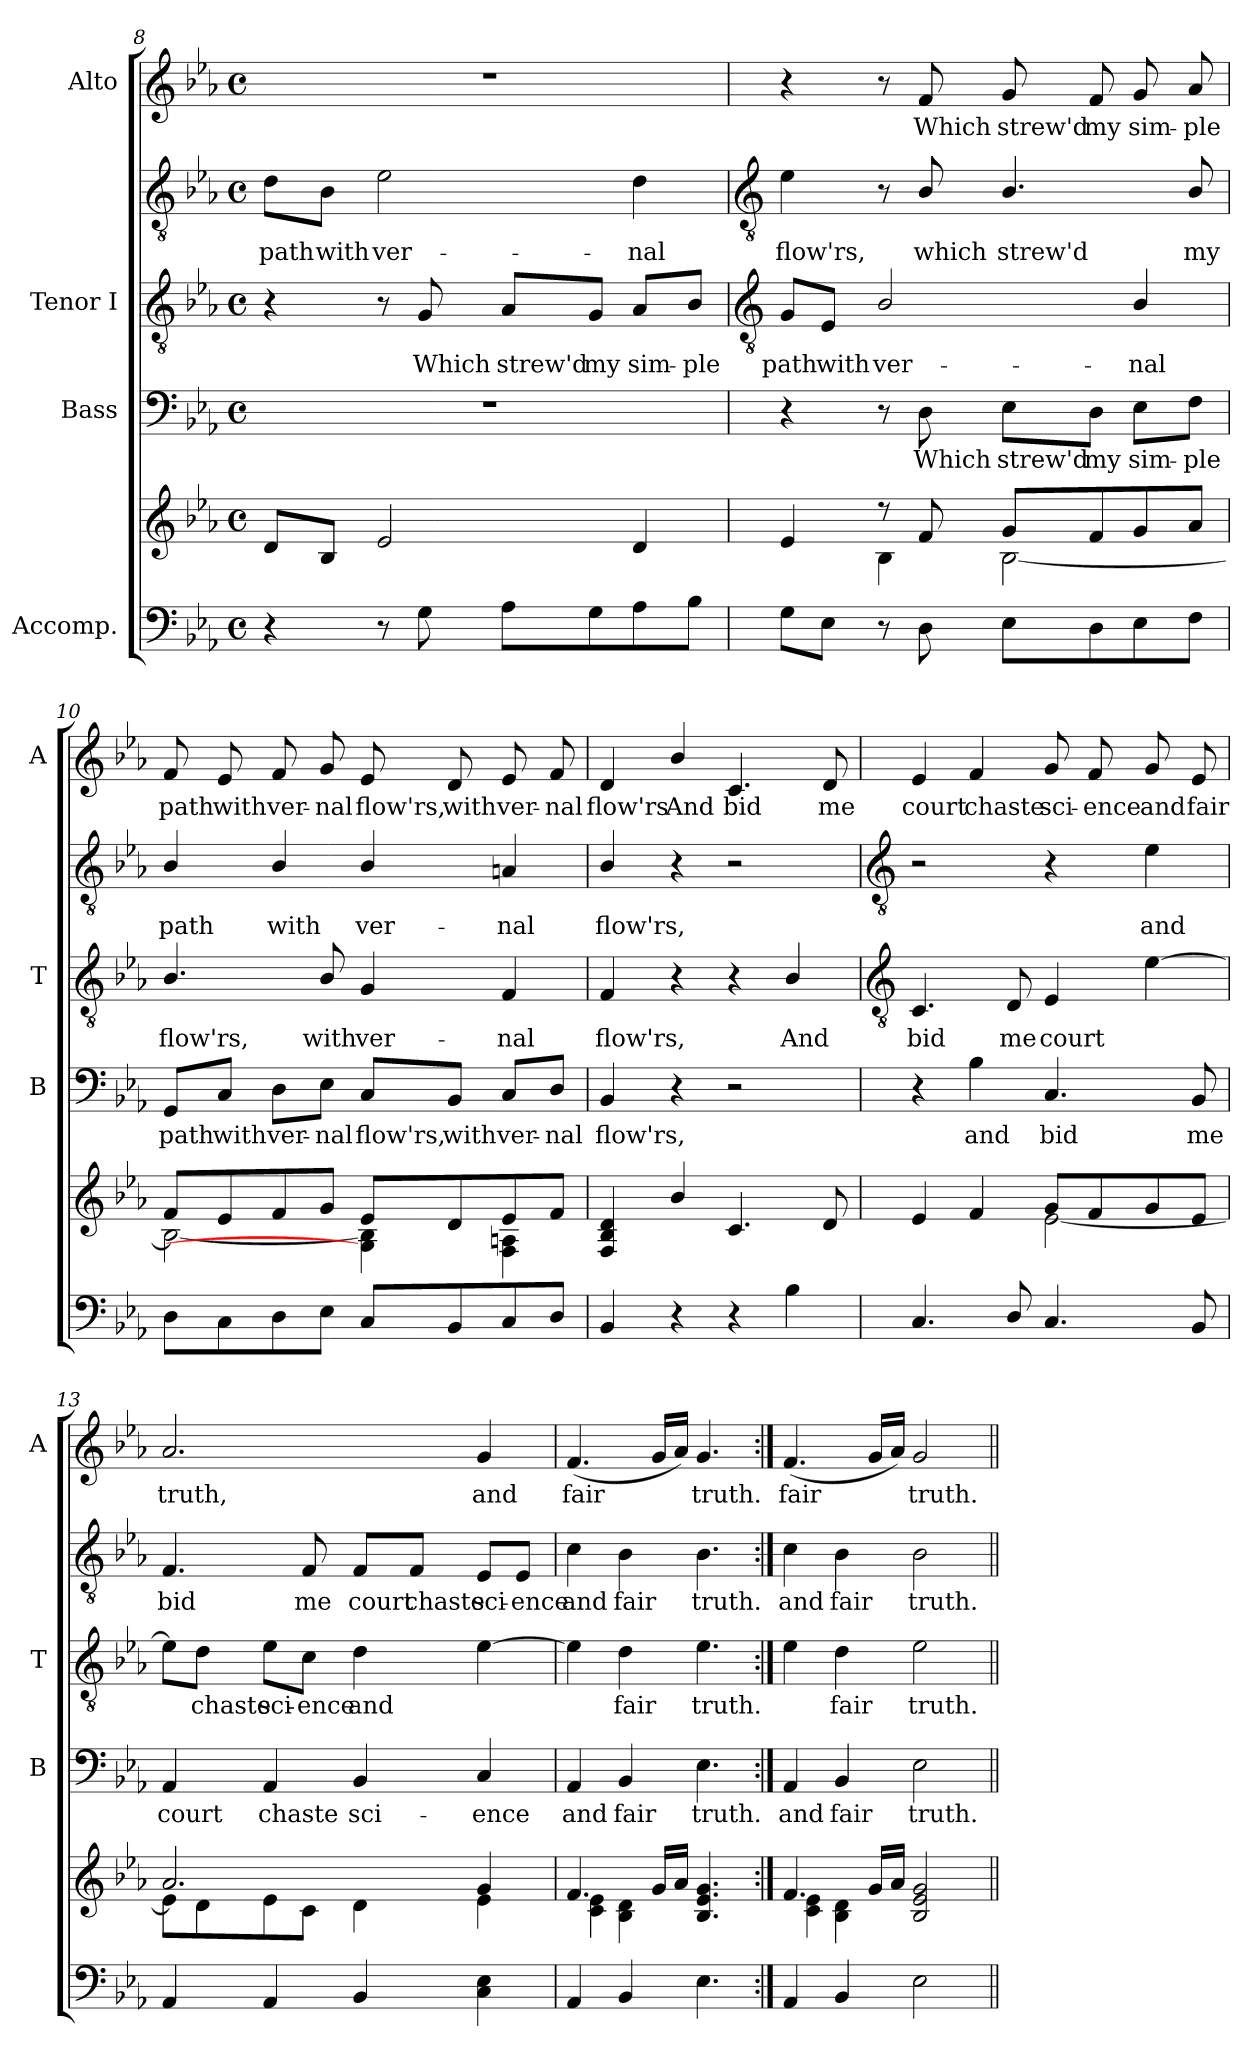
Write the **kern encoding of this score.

**kern	**kern	**kern	**text	**kern	**text	**kern	**text	**kern	**text
*part4	*part4	*part3	*part3	*part2	*part2	*part2	*part2	*part1	*part1
*staff6	*staff5	*staff4	*staff4	*staff3	*staff3	*staff2	*staff2	*staff1	*staff1
*I"Accomp.	*	*I"Bass	*	*I"Tenor I	*	*	*	*I"Alto	*
*	*	*I'B	*	*I'T	*	*	*	*I'A	*
*clefF4	*clefG2	*clefF4	*	*clefGv2	*	*clefGv2	*	*clefG2	*
*k[b-e-a-]	*k[b-e-a-]	*k[b-e-a-]	*	*k[b-e-a-]	*	*k[b-e-a-]	*	*k[b-e-a-]	*
*E-:	*E-:	*E-:	*	*E-:	*	*E-:	*	*E-:	*
*M4/4	*M4/4	*M4/4	*	*M4/4	*	*M4/4	*	*M4/4	*
*met(c)	*met(c)	*met(c)	*	*met(c)	*	*met(c)	*	*met(c)	*
=8	=8	=8	=8	=8	=8	=8	=8	=8	=8
!	!	!	!	!	!	!	!LO:LY:b	!	!
4r	8dL	1r	.	4r	.	8d\L	path	1r	.
!	!	!	!	!	!	!	!LO:LY:b	!	!
.	8B-J	.	.	.	.	8B-\J	with	.	.
!	!	!	!	!	!	!	!LO:LY:b	!	!
8r	2e-	.	.	8r	.	2e-	ver-	.	.
!	!	!	!	!	!LO:LY:b	!	!	!	!
8G\	.	.	.	8G	Which	.	.	.	.
!	!	!	!	!	!LO:LY:b	!	!	!	!
8A-\L	.	.	.	8A-/L	strew'd	.	.	.	.
!	!	!	!	!	!LO:LY:b	!	!	!	!
8G\	.	.	.	8G/J	my	.	.	.	.
!	!	!	!	!	!LO:LY:b	!	!LO:LY:b	!	!
8A-\	4d	.	.	8A-/L	sim-	4d	-nal	.	.
!	!	!	!	!	!LO:LY:b	!	!	!	!
8B-\J	.	.	.	8B-/J	-ple	.	.	.	.
!!LO:LB:g=z
=9	=9	=9	=9	=9	=9	=9	=9	=9	=9
*	*	*	*	*clefGv2	*	*clefGv2	*	*	*
*	*^	*	*	*	*	*	*	*	*
!	!	!	!	!	!	!LO:LY:b	!	!LO:LY:b	!	!
8G\L	4e-	4ryy	4r	.	8G/L	path	4e-	flow'rs,	4r	.
!	!	!	!	!	!	!LO:LY:b	!	!	!	!
8E-\J	.	.	.	.	8E-/J	with	.	.	.	.
!	!	!	!	!	!	!LO:LY:b	!	!	!	!
8r	8r	4B-\	8r	.	2B-/	ver-	8r	.	8r	.
!	!	!	!	!LO:LY:b	!	!	!	!LO:LY:b	!	!LO:LY:b
8D\	8f	.	8D	Which	.	.	8B-/	which	8f	Which
!	!	!	!	!LO:LY:b	!	!	!	!LO:LY:b	!	!LO:LY:b
8E-\L	8gL	[2B-\	8E-\L	strew'd	.	.	4.B-/	strew'd	8g	strew'd
!	!	!	!	!LO:LY:b	!	!	!	!	!	!LO:LY:b
8D\	8f	.	8D\J	my	.	.	.	.	8f	my
!	!	!	!	!LO:LY:b	!	!LO:LY:b	!	!	!	!LO:LY:b
8E-\	8g	.	8E-\L	sim-	4B-/	-nal	.	.	8g	sim-
!	!	!	!	!LO:LY:b	!	!	!	!LO:LY:b	!	!LO:LY:b
8F\J	8a-J	.	8F\J	-ple	.	.	8B-/	my	8a-	-ple
=10	=10	=10	=10	=10	=10	=10	=10	=10	=10	=10
!	!	!	!	!LO:LY:b	!	!LO:LY:b	!	!LO:LY:b	!	!LO:LY:b
8D\L	8fL	2B-\_	8GG/L	path	4.B-/	flow'rs,	4B-/	path	8f	path
!	!	!	!	!LO:LY:b	!	!	!	!	!	!LO:LY:b
8C\	8e-	.	8C/J	with	.	.	.	.	8e-	with
!	!	!	!	!LO:LY:b	!	!	!	!LO:LY:b	!	!LO:LY:b
8D\	8f	.	8D\L	ver-	.	.	4B-/	with	8f	ver-
!	!	!	!	!LO:LY:b	!	!LO:LY:b	!	!	!	!LO:LY:b
8E-\J	8gJ	.	8E-\J	-nal	8B-/	with	.	.	8g	-nal
!	!	!	!	!LO:LY:b	!	!LO:LY:b	!	!LO:LY:b	!	!LO:LY:b
8CL	8e-L	4G\] 4B-\]	8C/L	flow'rs,	4G	ver-	4B-/	ver-	8e-	flow'rs,
!	!	!	!	!LO:LY:b	!	!	!	!	!	!LO:LY:b
8BB-	8d	.	8BB-/J	with	.	.	.	.	8d	with
!	!	!	!	!LO:LY:b	!	!LO:LY:b	!	!LO:LY:b	!	!LO:LY:b
8C	8e-	4F\ 4An\	8C/L	ver-	4F	-nal	4An	-nal	8e-	ver-
!	!	!	!	!LO:LY:b	!	!	!	!	!	!LO:LY:b
8DJ	8fJ	.	8D/J	-nal	.	.	.	.	8f	-nal
=11	=11	=11	=11	=11	=11	=11	=11	=11	=11	=11
!	!	!	!	!LO:LY:b	!	!LO:LY:b	!	!LO:LY:b	!	!LO:LY:b
4BB-	4F 4B- 4d	4ryy	4BB-	flow'rs,	4F	flow'rs,	4B-/	flow'rs,	4d	flow'rs
!	!	!	!	!	!	!	!	!	!	!LO:LY:b
4r	4b-/	4ryy	4r	.	4r	.	4r	.	4b-/	And
!	!	!	!	!	!	!	!	!	!	!LO:LY:b
4r	4.c	2ryy	2r	.	4r	.	2r	.	4.c	bid
!	!	!	!	!	!	!LO:LY:b	!	!	!	!
4B-\	.	.	.	.	4B-/	And	.	.	.	.
!	!	!	!	!	!	!	!	!	!	!LO:LY:b
.	8d	.	.	.	.	.	.	.	8d	me
!!LO:LB:g=z
=12	=12	=12	=12	=12	=12	=12	=12	=12	=12	=12
*	*	*	*	*	*clefGv2	*	*clefGv2	*	*	*
!	!	!	!	!	!	!LO:LY:b	!	!	!	!LO:LY:b
4.C	4e-	2ryy	4r	.	4.C	bid	2r	.	4e-	court
!	!	!	!	!LO:LY:b	!	!	!	!	!	!LO:LY:b
.	4f	.	4B-	and	.	.	.	.	4f	chaste
!	!	!	!	!	!	!LO:LY:b	!	!	!	!
8D/	.	.	.	.	8D	me	.	.	.	.
!	!	!	!	!LO:LY:b	!	!LO:LY:b	!	!	!	!LO:LY:b
4.C	8gL	[2e-\	4.C	bid	4E-	court	4r	.	8g	sci-
!	!	!	!	!	!	!	!	!	!	!LO:LY:b
.	8f	.	.	.	.	.	.	.	8f	-ence
!	!	!	!	!	!	!	!	!LO:LY:b	!	!LO:LY:b
.	8g	.	.	.	[4e-	.	4e-	and	8g	and
!	!	!	!	!LO:LY:b	!	!	!	!	!	!LO:LY:b
8BB-	8e-J	.	8BB-	me	.	.	.	.	8e-	fair
=13	=13	=13	=13	=13	=13	=13	=13	=13	=13	=13
!	!	!	!	!LO:LY:b	!	!	!	!LO:LY:b	!	!LO:LY:b
4AA-	2.a-	8e-\L]	4AA-	court	8e-\L]	.	4.F	bid	2.a-	truth,
!	!	!	!	!	!	!LO:LY:b	!	!	!	!
.	.	8d\	.	.	8d\J	chaste	.	.	.	.
!	!	!	!	!LO:LY:b	!	!LO:LY:b	!	!	!	!
4AA-	.	8e-\	4AA-	chaste	8e-\L	sci-	.	.	.	.
!	!	!	!	!	!	!LO:LY:b	!	!LO:LY:b	!	!
.	.	8c\J	.	.	8c\J	-ence	8F	me	.	.
!	!	!	!	!LO:LY:b	!	!LO:LY:b	!	!LO:LY:b	!	!
4BB-	.	4d\	4BB-	sci-	4d	and	8F/L	court	.	.
!	!	!	!	!	!	!	!	!LO:LY:b	!	!
.	.	.	.	.	.	.	8F/J	chaste	.	.
!	!	!	!	!LO:LY:b	!	!	!	!LO:LY:b	!	!LO:LY:b
4C 4E-	4g	4e-\	4C	-ence	[4e-	.	8E-/L	sci-	4g	and
!	!	!	!	!	!	!	!	!LO:LY:b	!	!
.	.	.	.	.	.	.	8E-/J	-ence	.	.
=14	=14	=14	=14	=14	=14	=14	=14	=14	=14	=14
!	!	!	!	!LO:LY:b	!	!	!	!LO:LY:b	!	!LO:LY:b
4AA-	4.f	4c\ 4e-\	4AA-	and	4e-]	.	4c	and	(<4.f	fair
!	!	!	!	!LO:LY:b	!	!LO:LY:b	!	!LO:LY:b	!	!
4BB-	.	4B-\ 4d\	4BB-	fair	4d	fair	4B-	fair	.	.
.	16gLL	.	.	.	.	.	.	.	16gLL	.
.	16a-JJ	.	.	.	.	.	.	.	16a-JJ)	.
!	!	!	!	!LO:LY:b	!	!LO:LY:b	!	!LO:LY:b	!	!LO:LY:b
4.E-	4.B- 4.e- 4.g	4.ryy	4.E-	truth.	4.e-	truth.	4.B-	truth.	4.g	truth.
=15:|!	=15:|!	=15:|!	=15:|!	=15:|!	=15:|!	=15:|!	=15:|!	=15:|!	=15:|!	=15:|!
!	!	!	!	!LO:LY:b	!	!	!	!LO:LY:b	!	!LO:LY:b
4AA-	4.f	4c\ 4e-\	4AA-	and	4e-	.	4c	and	(<4.f	fair
!	!	!	!	!LO:LY:b	!	!LO:LY:b	!	!LO:LY:b	!	!
4BB-	.	4B-\ 4d\	4BB-	fair	4d	fair	4B-	fair	.	.
.	16gLL	.	.	.	.	.	.	.	16gLL	.
.	16a-JJ	.	.	.	.	.	.	.	16a-JJ)	.
!	!	!	!	!LO:LY:b	!	!LO:LY:b	!	!LO:LY:b	!	!LO:LY:b
2E-	2B- 2e- 2g	2ryy	2E-	truth.	2e-	truth.	2B-	truth.	2g	truth.
*	*v	*v	*	*	*	*	*	*	*	*
=||	=||	=||	=||	=||	=||	=||	=||	=||	=||
*-	*-	*-	*-	*-	*-	*-	*-	*-	*-
